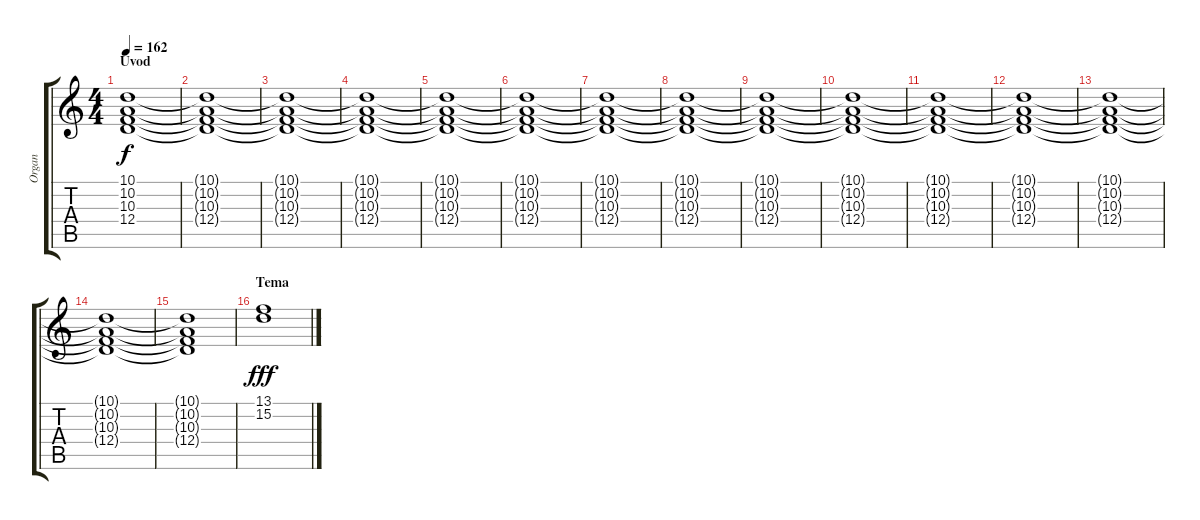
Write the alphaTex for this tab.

\track ("Organ" "Organ") {instrument rockorgan}
\staff {score tabs}
\tuning (E4 B3 G3 D3 A2 E2) {hide}
\ts (4 4)
\section ("" "Uvod")
\tempo 162
\clef g2
\ks c
(10.1 10.2 10.3 12.4).1{dy f volume 5 instrument rockorgan} |
(10.1{t} 10.2{t} 10.3{t} 12.4{t}).1 |
(10.1{t} 10.2{t} 10.3{t} 12.4{t}).1 |
(10.1{t} 10.2{t} 10.3{t} 12.4{t}).1 |
(10.1{t} 10.2{t} 10.3{t} 12.4{t}).1 |
(10.1{t} 10.2{t} 10.3{t} 12.4{t}).1 |
(10.1{t} 10.2{t} 10.3{t} 12.4{t}).1 |
(10.1{t} 10.2{t} 10.3{t} 12.4{t}).1 |
(10.1{t} 10.2{t} 10.3{t} 12.4{t}).1 |
(10.1{t} 10.2{t} 10.3{t} 12.4{t}).1 |
(10.1{t} 10.2{t} 10.3{t} 12.4{t}).1 |
(10.1{t} 10.2{t} 10.3{t} 12.4{t}).1 |
(10.1{t} 10.2{t} 10.3{t} 12.4{t}).1 |
(10.1{t} 10.2{t} 10.3{t} 12.4{t}).1 |
(10.1{t} 10.2{t} 10.3{t} 12.4{t}).1 |
\section ("" "Tema")
(13.1 15.2).1{dy fff volume 12}
